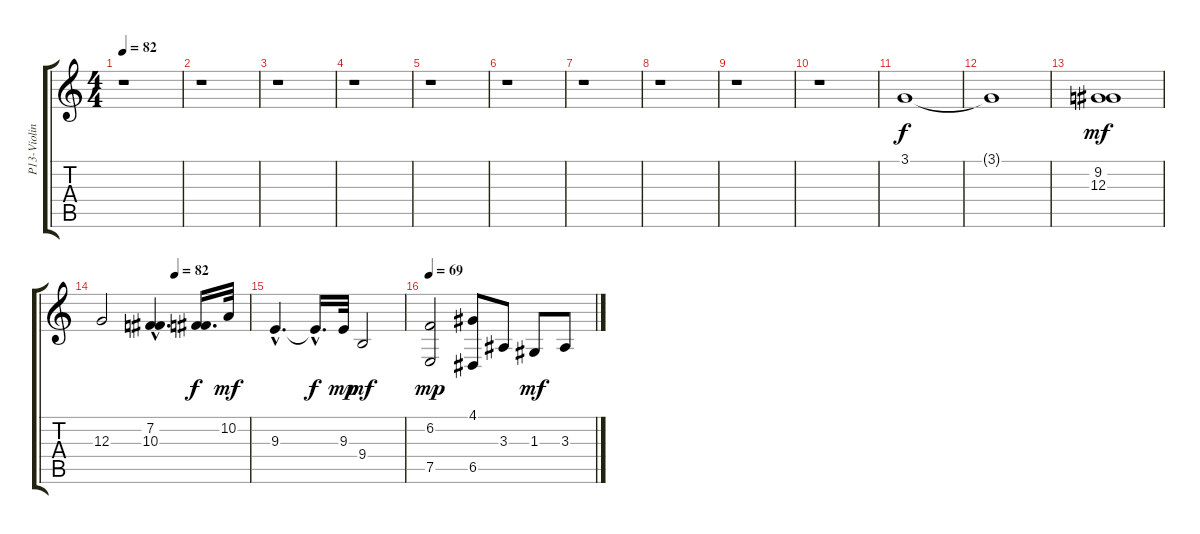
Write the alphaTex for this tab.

\track ("P13-Violin" "P13-Violin") {instrument lead5charang}
\staff {score tabs}
\tuning (E4 B3 G3 D3 A2 E2) {hide}
\ts (4 4)
\tempo 82
\clef g2
\ks c
r.1{dy f} |
r.1 |
r.1 |
r.1 |
r.1 |
r.1 |
r.1 |
r.1 |
r.1 |
r.1 |
3.1.1 |
3.1{t}.1 |
(9.2 12.3).1{dy mf} |
\tempo (82 0.5)
12.3.2 (7.2{hac} 10.3{hac}).4{d} (7.2{t} 10.3{t}).16{d dy f} 10.2.32{dy mf} |
9.3{hac}.4{d} 9.3{hac t}.16{d dy f} 9.3.32{dy mp} 9.4.2{dy mf} |
\tempo 69
(6.2 7.5).2{dy mp} (4.1 6.5).8 3.3.8 1.3.8{dy mf} 3.3.8
